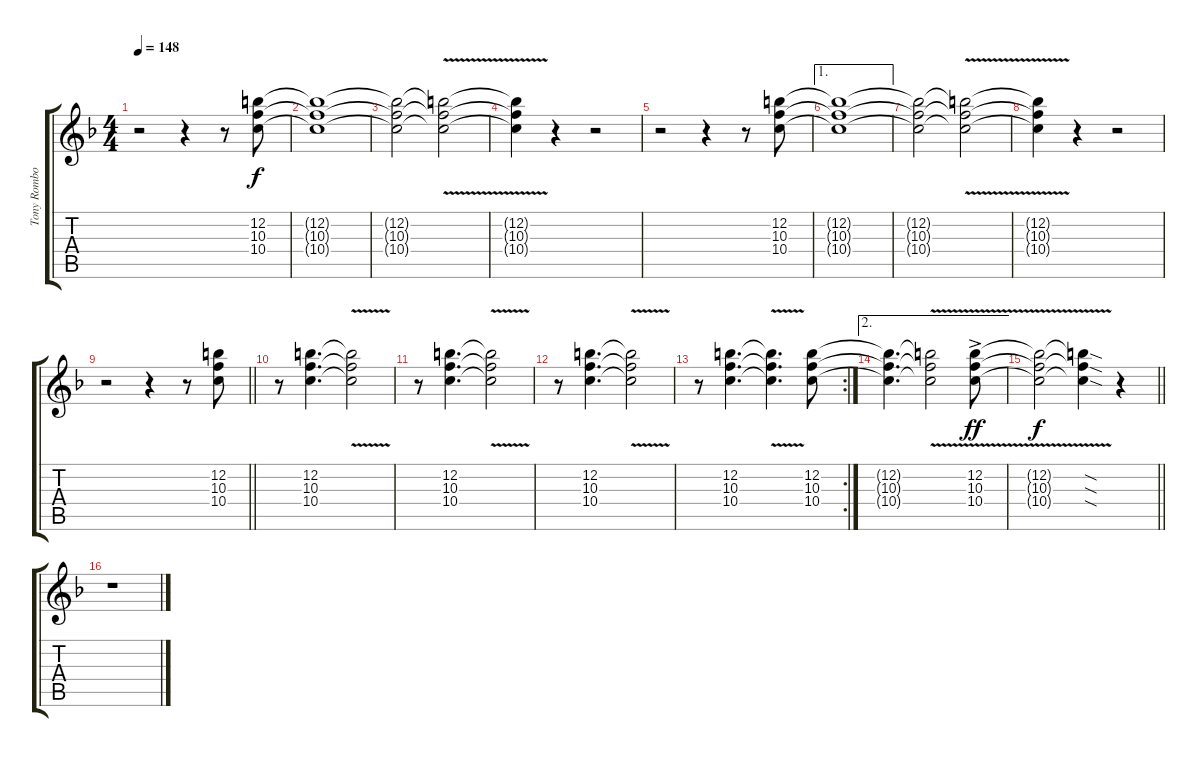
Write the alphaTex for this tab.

\track ("Tony Rombola" "Tony Rombo") {instrument distortionguitar}
\staff {score tabs}
\tuning (E4 B3 G3 D3 A2 D2) {hide}
\ts (4 4)
\tempo 148
\clef g2
\ks f
r.2{dy f} r.4 r.8 (12.2 10.3 10.4).8 |
(12.2{t} 10.3{t} 10.4{t}).1 |
(12.2{t} 10.3{t} 10.4{t}).2 (12.2{v t} 10.3{v t} 10.4{v t}).2 |
(12.2{v t} 10.3{v t} 10.4{v t}).4 r.4 r.2 |
r.2 r.4 r.8 (12.2 10.3 10.4).8 |
\ae 1
(12.2{t} 10.3{t} 10.4{t}).1 |
(12.2{t} 10.3{t} 10.4{t}).2 (12.2{v t} 10.3{v t} 10.4{v t}).2 |
(12.2{v t} 10.3{v t} 10.4{v t}).4 r.4 r.2 |
\barLineRight lightlight
r.2 r.4 r.8 (12.2 10.3 10.4).8 |
r.8 (12.2 10.3 10.4).4{d} (12.2{v t} 10.3{v t} 10.4{v t}).2 |
r.8 (12.2 10.3 10.4).4{d} (12.2{v t} 10.3{v t} 10.4{v t}).2 |
r.8 (12.2 10.3 10.4).4{d} (12.2{v t} 10.3{v t} 10.4{v t}).2 |
\rc 2
r.8 (12.2 10.3 10.4).4{d} (12.2{v t} 10.3{v t} 10.4{v t}).4{d} (12.2 10.3 10.4).8 |
\ae 2
(12.2{t} 10.3{t} 10.4{t}).4{d} (12.2{v t} 10.3{v t} 10.4{v t}).2 (12.2{v ac} 10.3{v ac} 10.4{v ac}).8{dy ff} |
\barLineRight lightlight
(12.2{v t} 10.3{v t} 10.4{v t}).2{dy f} (12.2{sod t} 10.3{sod t} 10.4{sod t}).4 r.4 |
r.1
